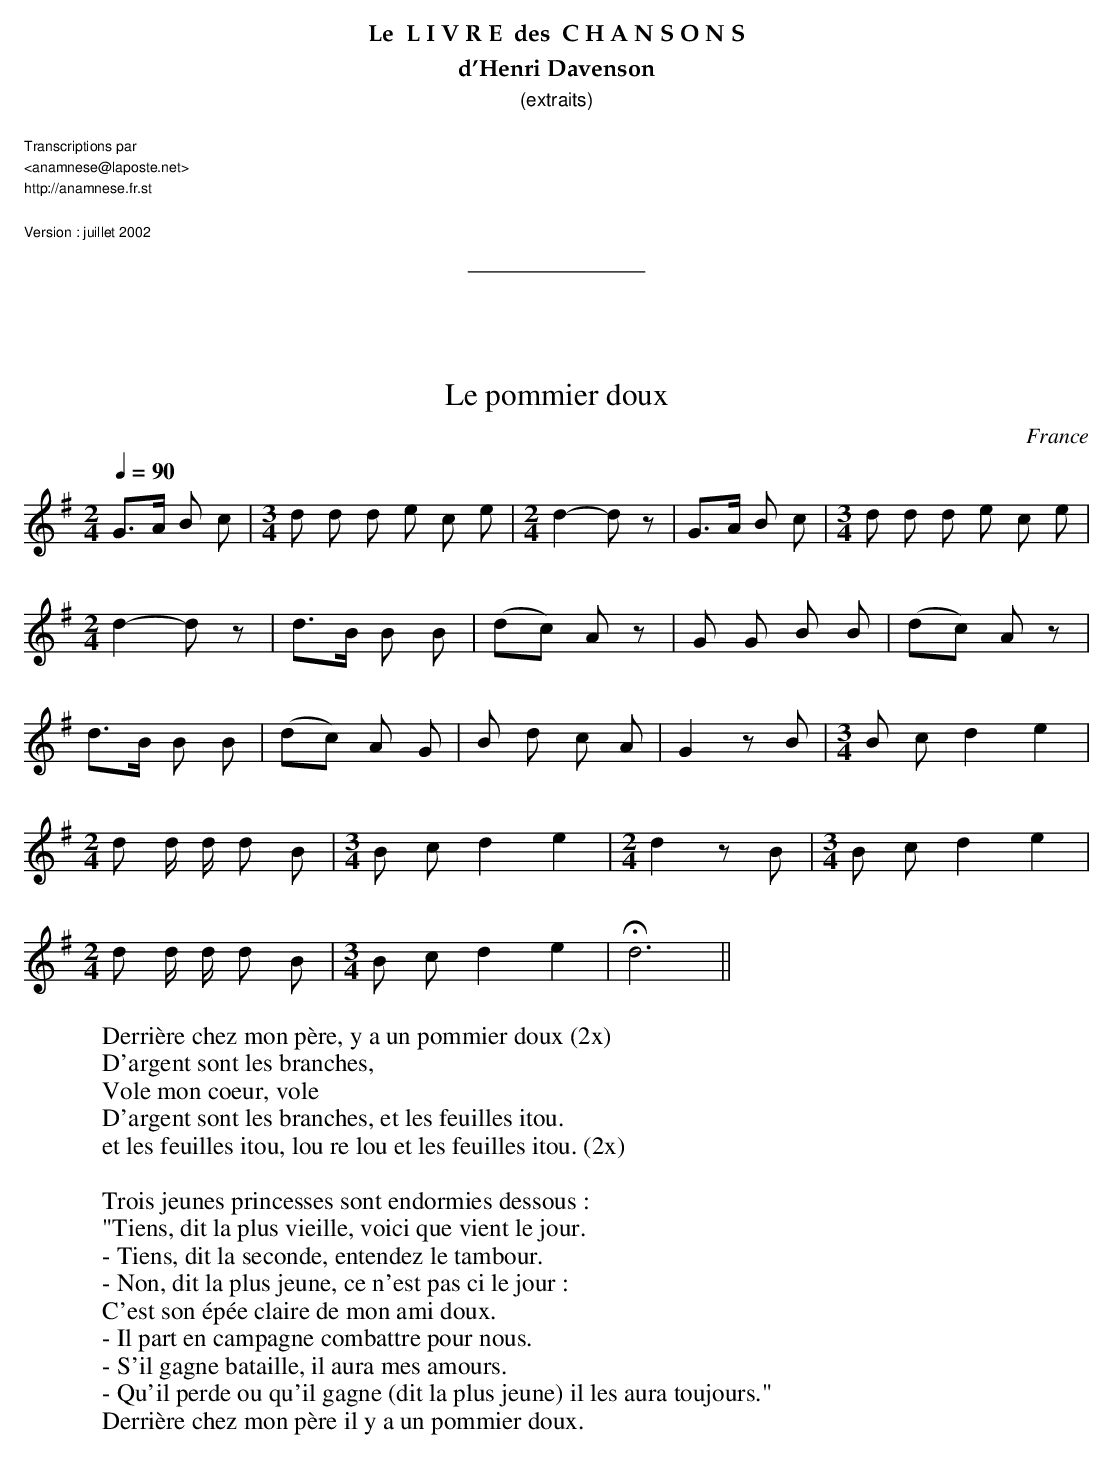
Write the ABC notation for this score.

X:1
T:Le pommier doux
O:France
M:2/4
L:1/8
Q:1/4=90
K:G
G>A B c |\
M:3/4
d d d e c e |\
M:2/4
d2-d z | G>A B c |\
M:3/4
d d d e c e |!
M:2/4
d2-d z | d>B B B | (dc) A z | G G B B | (dc) A z |!
d>B B B | (dc) A G | B d c A | G2 z B |\
M:3/4
B c d2 e2 |!
M:2/4
d d/ d/ d B |\
M:3/4
B c d2 e2 |\
M:2/4
d2 z B |\
M:3/4
B c d2 e2 |!
M:2/4
d d/ d/ d B |\
M:3/4
B c d2 e2 | Hd6 ||
W:Derrière chez mon père, y a un pommier doux (2x)
W:D'argent sont les branches,
W:   Vole mon coeur, vole
W:D'argent sont les branches, et les feuilles itou.
W:et les feuilles itou, lou re lou et les feuilles itou. (2x)
W:
W:Trois jeunes princesses sont endormies dessous :
W:"Tiens, dit la plus vieille, voici que vient le jour.
W:- Tiens, dit la seconde, entendez le tambour.
W:- Non, dit la plus jeune, ce n'est pas ci le jour :
W:C'est son épée claire de mon ami doux.
W:- Il part en campagne combattre pour nous.
W:- S'il gagne bataille, il aura mes amours.
W:- Qu'il perde ou qu'il gagne (dit la plus jeune) il les aura toujours."
W:Derrière chez mon père il y a un pommier doux.
